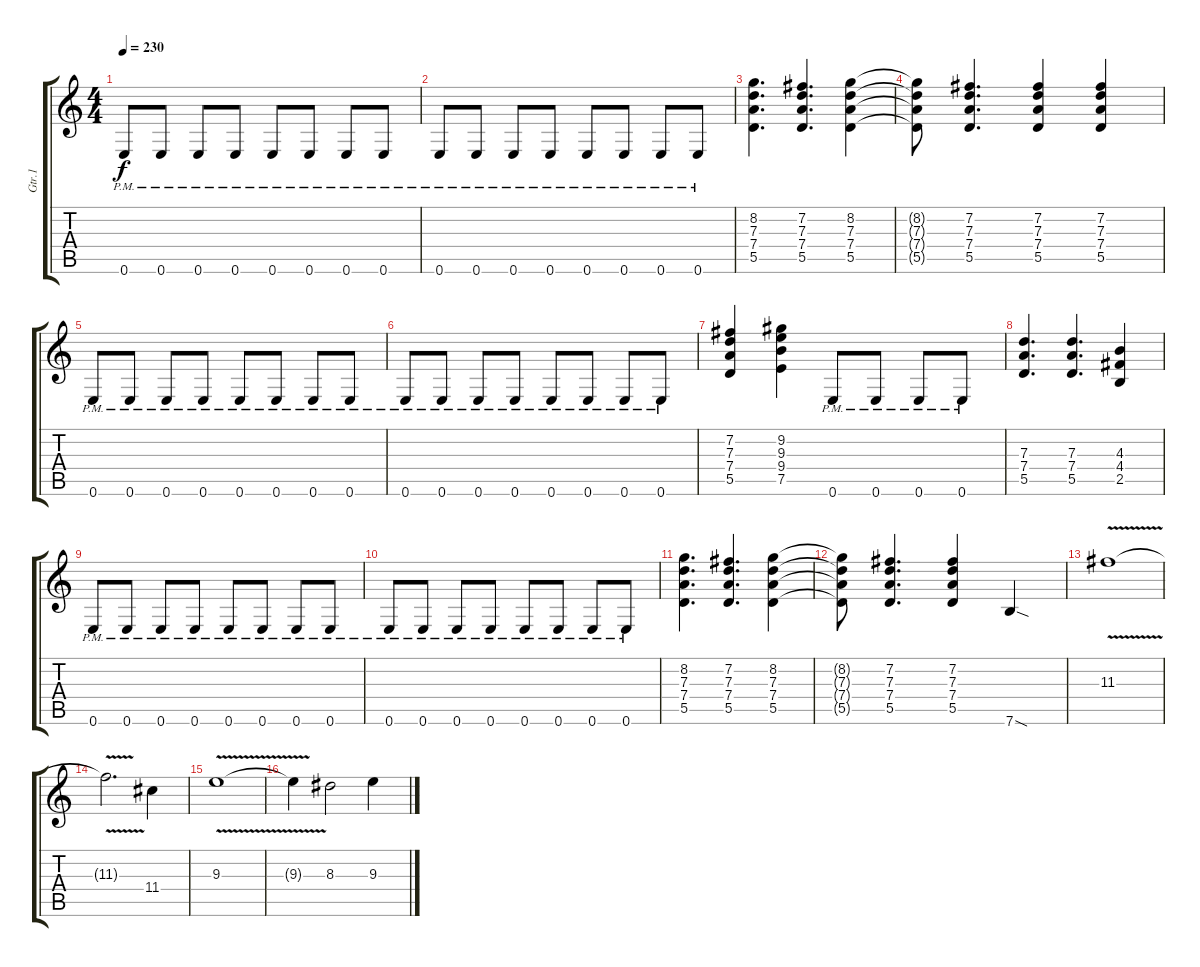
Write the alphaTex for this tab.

\track ("Gtr.1" "Gtr.1") {instrument overdrivenguitar}
\staff {score tabs}
\tuning (E4 B3 G3 D3 A2 E2) {hide}
\ts (4 4)
\tempo 230
\clef g2
\ks c
0.6{pm}.8{dy f} 0.6{pm}.8 0.6{pm}.8 0.6{pm}.8 0.6{pm}.8 0.6{pm}.8 0.6{pm}.8 0.6{pm}.8 |
0.6{pm}.8 0.6{pm}.8 0.6{pm}.8 0.6{pm}.8 0.6{pm}.8 0.6{pm}.8 0.6{pm}.8 0.6{pm}.8 |
(8.2 7.3 7.4 5.5).4{d} (7.2 7.3 7.4 5.5).4{d} (8.2 7.3 7.4 5.5).4 |
(8.2{t} 7.3{t} 7.4{t} 5.5{t}).8 (7.2 7.3 7.4 5.5).4{d} (7.2 7.3 7.4 5.5).4 (7.2 7.3 7.4 5.5).4 |
0.6{pm}.8 0.6{pm}.8 0.6{pm}.8 0.6{pm}.8 0.6{pm}.8 0.6{pm}.8 0.6{pm}.8 0.6{pm}.8 |
0.6{pm}.8 0.6{pm}.8 0.6{pm}.8 0.6{pm}.8 0.6{pm}.8 0.6{pm}.8 0.6{pm}.8 0.6{pm}.8 |
(7.2 7.3 7.4 5.5).4 (9.2 9.3 9.4 7.5).4 0.6{pm}.8 0.6{pm}.8 0.6{pm}.8 0.6{pm}.8 |
(7.3 7.4 5.5).4{d} (7.3 7.4 5.5).4{d} (4.3 4.4 2.5).4 |
0.6{pm}.8 0.6{pm}.8 0.6{pm}.8 0.6{pm}.8 0.6{pm}.8 0.6{pm}.8 0.6{pm}.8 0.6{pm}.8 |
0.6{pm}.8 0.6{pm}.8 0.6{pm}.8 0.6{pm}.8 0.6{pm}.8 0.6{pm}.8 0.6{pm}.8 0.6{pm}.8 |
(8.2 7.3 7.4 5.5).4{d} (7.2 7.3 7.4 5.5).4{d} (8.2 7.3 7.4 5.5).4 |
(8.2{t} 7.3{t} 7.4{t} 5.5{t}).8 (7.2 7.3 7.4 5.5).4{d} (7.2 7.3 7.4 5.5).4 7.6{sod}.4 |
11.3{v}.1 |
11.3{t}.2{d} 11.4.4 |
9.3{v}.1 |
9.3{t}.4 8.3.2 9.3.4
